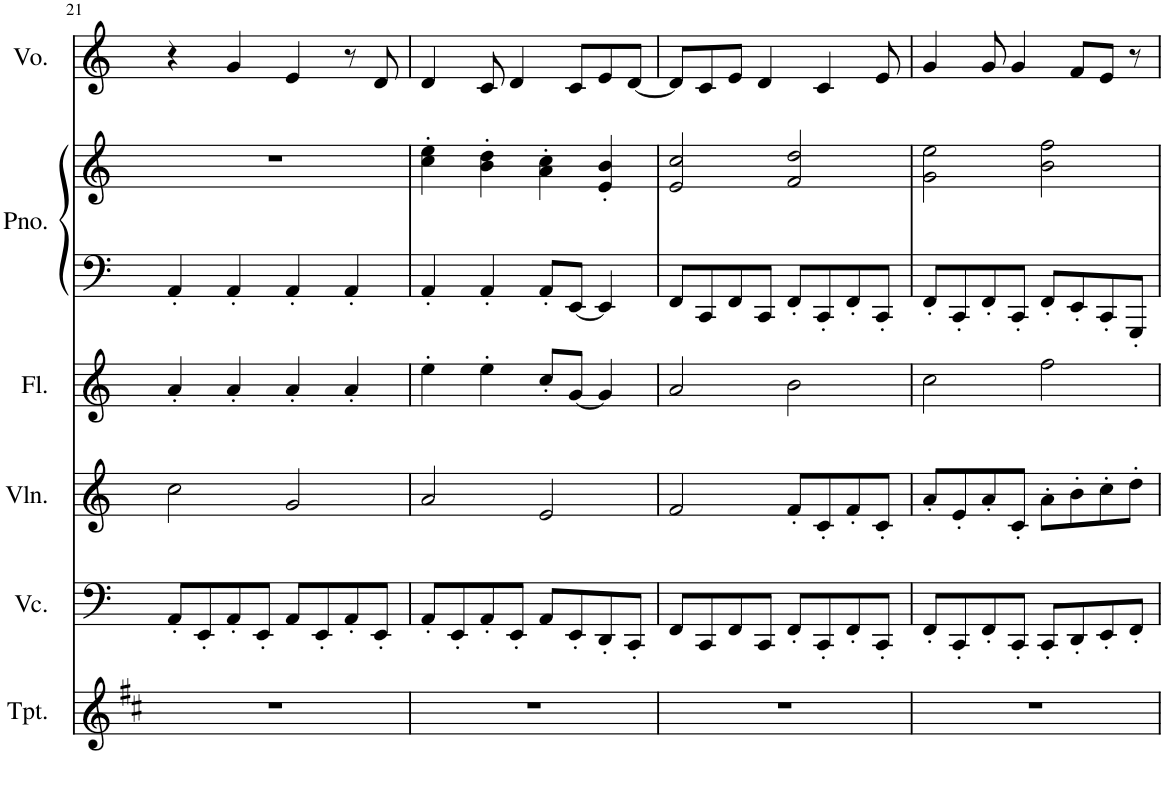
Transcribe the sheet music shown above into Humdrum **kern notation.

**kern	**kern	**kern	**kern	**kern	**kern	**kern
*part6	*part5	*part4	*part3	*part2	*part2	*part1
*staff7	*staff6	*staff5	*staff4	*staff3	*staff2	*staff1
*I"Trumpet	*I"Violoncello	*I"Violin	*I"Flute	*I"Piano	*	*I"Voice
*I'Tpt.	*I'Vc.	*I'Vln.	*I'Fl.	*I'Pno.	*	*I'Vo.
!!LO:PB:g=z
*clefG2	*clefF4	*clefG2	*clefG2	*clefF4	*clefG2	*clefG2
*Trd1c2	*	*	*	*	*	*
*k[f#c#]	*k[]	*k[]	*k[]	*k[]	*k[]	*k[]
*M4/4	*M4/4	*M4/4	*M4/4	*M4/4	*M4/4	*M4/4
=21	=21	=21	=21	=21	=21	=21
1r	8AA'/L	2cc\	4a'/	4AA'/	1r	4r
.	8EE'/	.	.	.	.	.
.	8AA'/	.	4a'/	4AA'/	.	4g/
.	8EE'/J	.	.	.	.	.
.	8AA/L	2g/	4a'/	4AA'/	.	4e/
.	8EE'/	.	.	.	.	.
.	8AA'/	.	4a'/	4AA'/	.	8r
.	8EE'/J	.	.	.	.	8d/
=22	=22	=22	=22	=22	=22	=22
1r	8AA'/L	2a/	4ee'\	4AA'/	4cc\' 4ee\'	4d/
.	8EE'/	.	.	.	.	.
.	8AA'/	.	4ee'\	4AA'/	4b\' 4dd\'	8c/
.	8EE'/J	.	.	.	.	4d/
.	8AA/L	2e/	8cc'/L	8AA'/L	4a\' 4cc\'	.
.	8EE'/	.	[8g/J	[8EE/J	.	8c/L
.	8DD'/	.	4g/]	4EE/]	4e/' 4b/'	8e/
.	8CC'/J	.	.	.	.	[8d/J
=23	=23	=23	=23	=23	=23	=23
1r	8FF/L	2f/	2a/	8FF/L	2e/ 2cc/	8d/L]
.	8CC/	.	.	8CC/	.	8c/
.	8FF/	.	.	8FF/	.	8e/J
.	8CC/J	.	.	8CC/J	.	4d/
.	8FF'/L	8f'/L	2b\	8FF'/L	2f/ 2dd/	.
.	8CC'/	8c'/	.	8CC'/	.	4c/
.	8FF'/	8f'/	.	8FF'/	.	.
.	8CC'/J	8c'/J	.	8CC'/J	.	8e/
=24	=24	=24	=24	=24	=24	=24
1r	8FF'/L	8a'/L	2cc\	8FF'/L	2g\ 2ee\	4g/
.	8CC'/	8e'/	.	8CC'/	.	.
.	8FF'/	8a'/	.	8FF'/	.	8g/
.	8CC'/J	8c'/J	.	8CC'/J	.	4g/
.	8CC'/L	8a'\L	2ff\	8FF'/L	2b\ 2ff\	.
.	8DD'/	8b'\	.	8EE'/	.	8f/L
.	8EE'/	8cc'\	.	8CC'/	.	8e/J
.	8FF'/J	8dd'\J	.	8GGG'/J	.	8r
=	=	=	=	=	=	=
*-	*-	*-	*-	*-	*-	*-
